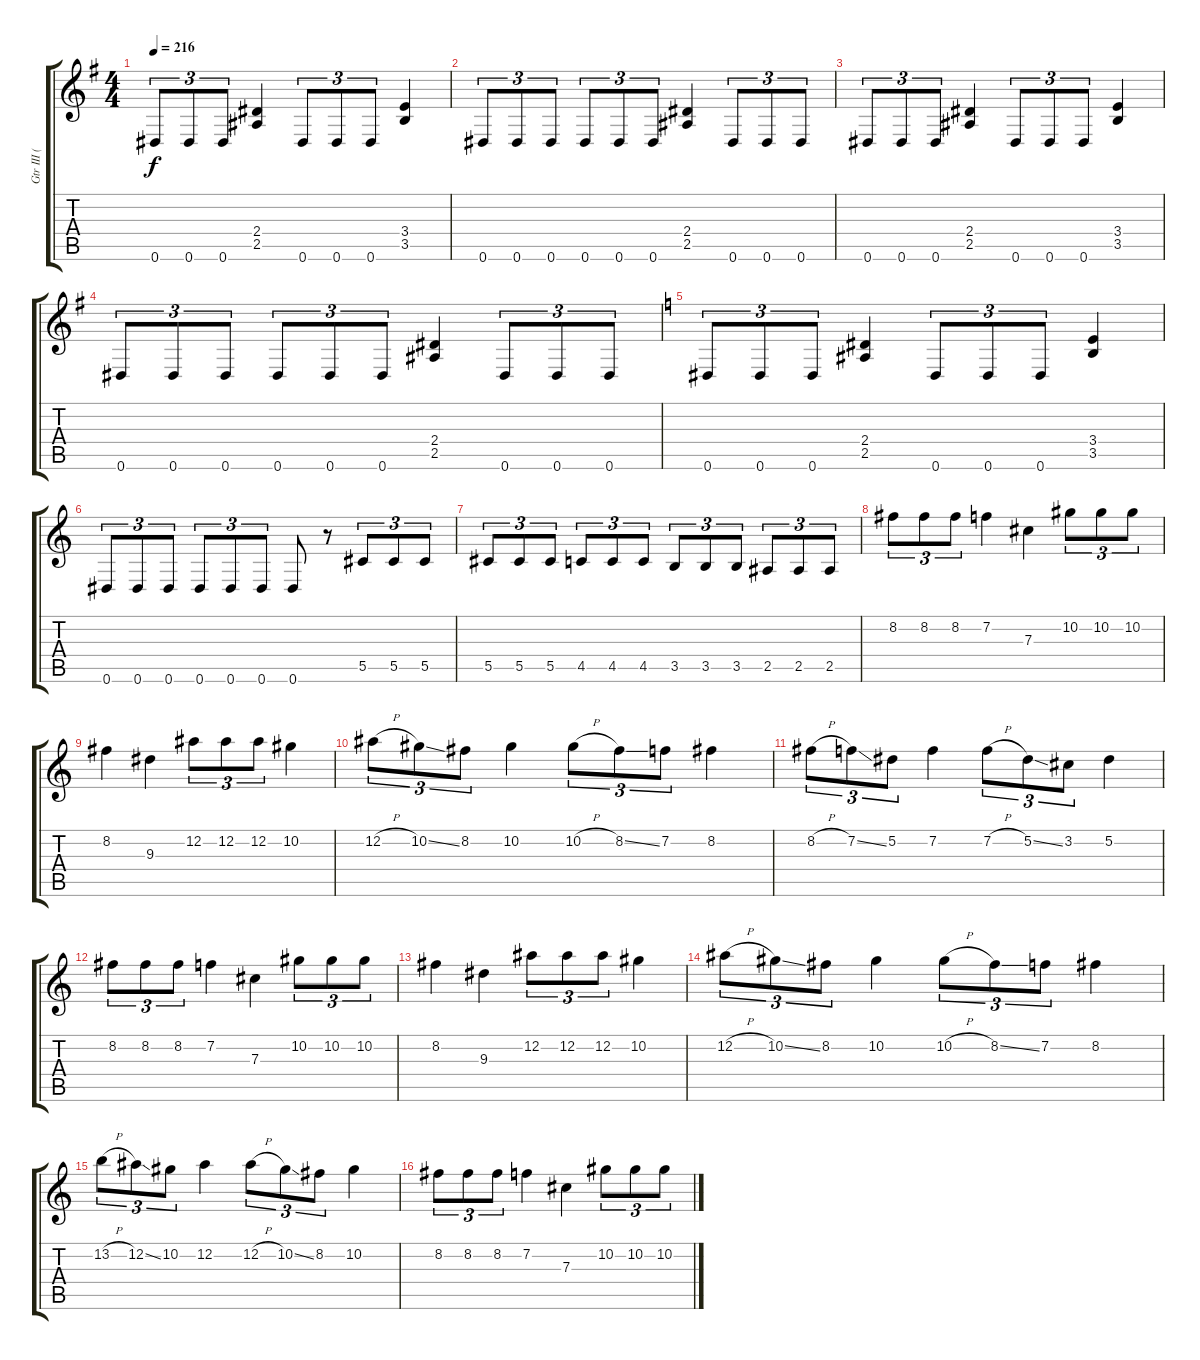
\track ("Gtr III ( Kirk )" "Gtr III ( ") {instrument electricguitarclean}
\staff {score tabs}
\tuning (Eb4 Bb3 Gb3 Db3 Ab2 Eb2) {hide}
\ts (4 4)
\tempo 216
\clef g2
\ks g
0.6.8{tu (3 2) dy f} 0.6.8{tu (3 2)} 0.6.8{tu (3 2)} (2.4 2.5).4 0.6.8{tu (3 2)} 0.6.8{tu (3 2)} 0.6.8{tu (3 2)} (3.4 3.5).4 |
0.6.8{tu (3 2)} 0.6.8{tu (3 2)} 0.6.8{tu (3 2)} 0.6.8{tu (3 2)} 0.6.8{tu (3 2)} 0.6.8{tu (3 2)} (2.4 2.5).4 0.6.8{tu (3 2)} 0.6.8{tu (3 2)} 0.6.8{tu (3 2)} |
0.6.8{tu (3 2)} 0.6.8{tu (3 2)} 0.6.8{tu (3 2)} (2.4 2.5).4 0.6.8{tu (3 2)} 0.6.8{tu (3 2)} 0.6.8{tu (3 2)} (3.4 3.5).4 |
0.6.8{tu (3 2)} 0.6.8{tu (3 2)} 0.6.8{tu (3 2)} 0.6.8{tu (3 2)} 0.6.8{tu (3 2)} 0.6.8{tu (3 2)} (2.4 2.5).4 0.6.8{tu (3 2)} 0.6.8{tu (3 2)} 0.6.8{tu (3 2)} |
\ks c
0.6.8{tu (3 2)} 0.6.8{tu (3 2)} 0.6.8{tu (3 2)} (2.4 2.5).4 0.6.8{tu (3 2)} 0.6.8{tu (3 2)} 0.6.8{tu (3 2)} (3.4 3.5).4 |
0.6.8{tu (3 2)} 0.6.8{tu (3 2)} 0.6.8{tu (3 2)} 0.6.8{tu (3 2)} 0.6.8{tu (3 2)} 0.6.8{tu (3 2)} 0.6.8 r.8 5.5.8{tu (3 2)} 5.5.8{tu (3 2)} 5.5.8{tu (3 2)} |
5.5.8{tu (3 2)} 5.5.8{tu (3 2)} 5.5.8{tu (3 2)} 4.5.8{tu (3 2)} 4.5.8{tu (3 2)} 4.5.8{tu (3 2)} 3.5.8{tu (3 2)} 3.5.8{tu (3 2)} 3.5.8{tu (3 2)} 2.5.8{tu (3 2)} 2.5.8{tu (3 2)} 2.5.8{tu (3 2)} |
8.2.8{tu (3 2)} 8.2.8{tu (3 2)} 8.2.8{tu (3 2)} 7.2.4 7.3.4 10.2.8{tu (3 2)} 10.2.8{tu (3 2)} 10.2.8{tu (3 2)} |
8.2.4 9.3.4 12.2.8{tu (3 2)} 12.2.8{tu (3 2)} 12.2.8{tu (3 2)} 10.2.4 |
12.2{h}.8{tu (3 2)} 10.2{ss}.8{tu (3 2)} 8.2.8{tu (3 2)} 10.2.4 10.2{h}.8{tu (3 2)} 8.2{ss}.8{tu (3 2)} 7.2.8{tu (3 2)} 8.2.4 |
8.2{h}.8{tu (3 2)} 7.2{ss}.8{tu (3 2)} 5.2.8{tu (3 2)} 7.2.4 7.2{h}.8{tu (3 2)} 5.2{ss}.8{tu (3 2)} 3.2.8{tu (3 2)} 5.2.4 |
8.2.8{tu (3 2)} 8.2.8{tu (3 2)} 8.2.8{tu (3 2)} 7.2.4 7.3.4 10.2.8{tu (3 2)} 10.2.8{tu (3 2)} 10.2.8{tu (3 2)} |
8.2.4 9.3.4 12.2.8{tu (3 2)} 12.2.8{tu (3 2)} 12.2.8{tu (3 2)} 10.2.4 |
12.2{h}.8{tu (3 2)} 10.2{ss}.8{tu (3 2)} 8.2.8{tu (3 2)} 10.2.4 10.2{h}.8{tu (3 2)} 8.2{ss}.8{tu (3 2)} 7.2.8{tu (3 2)} 8.2.4 |
13.2{h}.8{tu (3 2)} 12.2{ss}.8{tu (3 2)} 10.2.8{tu (3 2)} 12.2.4 12.2{h}.8{tu (3 2)} 10.2{ss}.8{tu (3 2)} 8.2.8{tu (3 2)} 10.2.4 |
8.2.8{tu (3 2)} 8.2.8{tu (3 2)} 8.2.8{tu (3 2)} 7.2.4 7.3.4 10.2.8{tu (3 2)} 10.2.8{tu (3 2)} 10.2.8{tu (3 2)}
